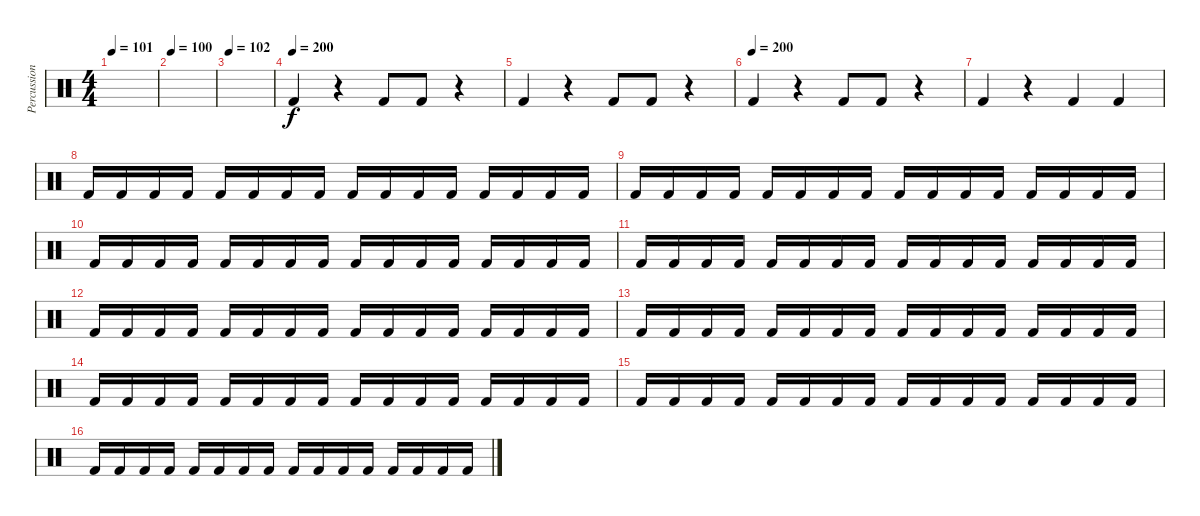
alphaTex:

\track ("Percussion" "Percussion") {instrument percussion}
\staff {score}
\articulation defaults
\ts (4 4)
\tempo 101
\clef neutral
\ks c
|
\tempo 100
|
\tempo 102
|
\tempo (200)
"Kick (hit) 2".4{dy f} r.4 "Kick (hit) 2".8 "Kick (hit) 2".8 r.4 |
"Kick (hit) 2".4 r.4 "Kick (hit) 2".8 "Kick (hit) 2".8 r.4 |
\tempo (200)
"Kick (hit) 2".4 r.4 "Kick (hit) 2".8 "Kick (hit) 2".8 r.4 |
"Kick (hit) 2".4 r.4 "Kick (hit) 2".4 "Kick (hit) 2".4 |
"Kick (hit) 2".16 "Kick (hit) 2".16 "Kick (hit) 2".16 "Kick (hit) 2".16 "Kick (hit) 2".16 "Kick (hit) 2".16 "Kick (hit) 2".16 "Kick (hit) 2".16 "Kick (hit) 2".16 "Kick (hit) 2".16 "Kick (hit) 2".16 "Kick (hit) 2".16 "Kick (hit) 2".16 "Kick (hit) 2".16 "Kick (hit) 2".16 "Kick (hit) 2".16 |
"Kick (hit) 2".16 "Kick (hit) 2".16 "Kick (hit) 2".16 "Kick (hit) 2".16 "Kick (hit) 2".16 "Kick (hit) 2".16 "Kick (hit) 2".16 "Kick (hit) 2".16 "Kick (hit) 2".16 "Kick (hit) 2".16 "Kick (hit) 2".16 "Kick (hit) 2".16 "Kick (hit) 2".16 "Kick (hit) 2".16 "Kick (hit) 2".16 "Kick (hit) 2".16 |
"Kick (hit) 2".16 "Kick (hit) 2".16 "Kick (hit) 2".16 "Kick (hit) 2".16 "Kick (hit) 2".16 "Kick (hit) 2".16 "Kick (hit) 2".16 "Kick (hit) 2".16 "Kick (hit) 2".16 "Kick (hit) 2".16 "Kick (hit) 2".16 "Kick (hit) 2".16 "Kick (hit) 2".16 "Kick (hit) 2".16 "Kick (hit) 2".16 "Kick (hit) 2".16 |
"Kick (hit) 2".16 "Kick (hit) 2".16 "Kick (hit) 2".16 "Kick (hit) 2".16 "Kick (hit) 2".16 "Kick (hit) 2".16 "Kick (hit) 2".16 "Kick (hit) 2".16 "Kick (hit) 2".16 "Kick (hit) 2".16 "Kick (hit) 2".16 "Kick (hit) 2".16 "Kick (hit) 2".16 "Kick (hit) 2".16 "Kick (hit) 2".16 "Kick (hit) 2".16 |
"Kick (hit) 2".16 "Kick (hit) 2".16 "Kick (hit) 2".16 "Kick (hit) 2".16 "Kick (hit) 2".16 "Kick (hit) 2".16 "Kick (hit) 2".16 "Kick (hit) 2".16 "Kick (hit) 2".16 "Kick (hit) 2".16 "Kick (hit) 2".16 "Kick (hit) 2".16 "Kick (hit) 2".16 "Kick (hit) 2".16 "Kick (hit) 2".16 "Kick (hit) 2".16 |
"Kick (hit) 2".16 "Kick (hit) 2".16 "Kick (hit) 2".16 "Kick (hit) 2".16 "Kick (hit) 2".16 "Kick (hit) 2".16 "Kick (hit) 2".16 "Kick (hit) 2".16 "Kick (hit) 2".16 "Kick (hit) 2".16 "Kick (hit) 2".16 "Kick (hit) 2".16 "Kick (hit) 2".16 "Kick (hit) 2".16 "Kick (hit) 2".16 "Kick (hit) 2".16 |
"Kick (hit) 2".16 "Kick (hit) 2".16 "Kick (hit) 2".16 "Kick (hit) 2".16 "Kick (hit) 2".16 "Kick (hit) 2".16 "Kick (hit) 2".16 "Kick (hit) 2".16 "Kick (hit) 2".16 "Kick (hit) 2".16 "Kick (hit) 2".16 "Kick (hit) 2".16 "Kick (hit) 2".16 "Kick (hit) 2".16 "Kick (hit) 2".16 "Kick (hit) 2".16 |
"Kick (hit) 2".16 "Kick (hit) 2".16 "Kick (hit) 2".16 "Kick (hit) 2".16 "Kick (hit) 2".16 "Kick (hit) 2".16 "Kick (hit) 2".16 "Kick (hit) 2".16 "Kick (hit) 2".16 "Kick (hit) 2".16 "Kick (hit) 2".16 "Kick (hit) 2".16 "Kick (hit) 2".16 "Kick (hit) 2".16 "Kick (hit) 2".16 "Kick (hit) 2".16 |
"Kick (hit) 2".16 "Kick (hit) 2".16 "Kick (hit) 2".16 "Kick (hit) 2".16 "Kick (hit) 2".16 "Kick (hit) 2".16 "Kick (hit) 2".16 "Kick (hit) 2".16 "Kick (hit) 2".16 "Kick (hit) 2".16 "Kick (hit) 2".16 "Kick (hit) 2".16 "Kick (hit) 2".16 "Kick (hit) 2".16 "Kick (hit) 2".16 "Kick (hit) 2".16
